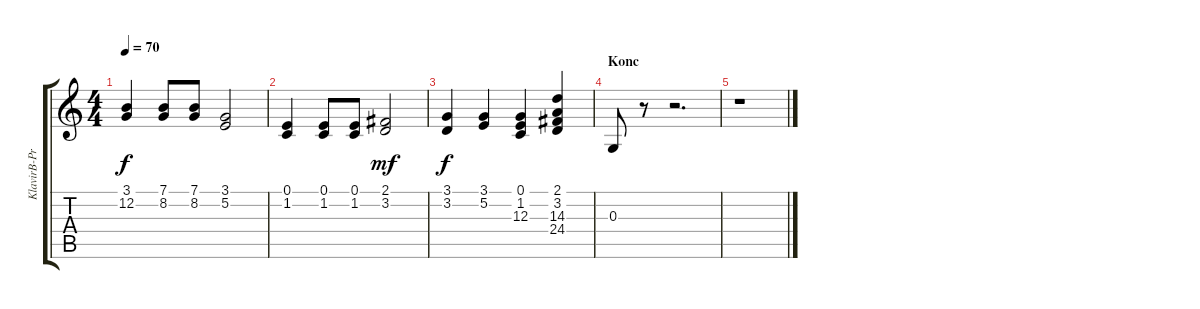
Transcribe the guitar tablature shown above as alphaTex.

\track ("KlavirB-Primoz" "KlavirB-Pr") {instrument brightacousticpiano}
\staff {score tabs}
\tuning (E4 B3 G3 D3 A2 E2) {hide}
\ts (4 4)
\tempo 70
\clef g2
\ks c
(3.1 12.2).4{dy f} (7.1 8.2).8 (7.1 8.2).8 (3.1 5.2).2 |
(0.1 1.2).4 (0.1 1.2).8 (0.1 1.2).8 (2.1 3.2).2{dy mf} |
(3.1 3.2).4{dy f} (3.1 5.2).4 (0.1 1.2 12.3).4 (2.1 3.2 14.3 24.4).4 |
\section ("" "Konc")
0.3.8 r.8 r.2{d} |
r.1
